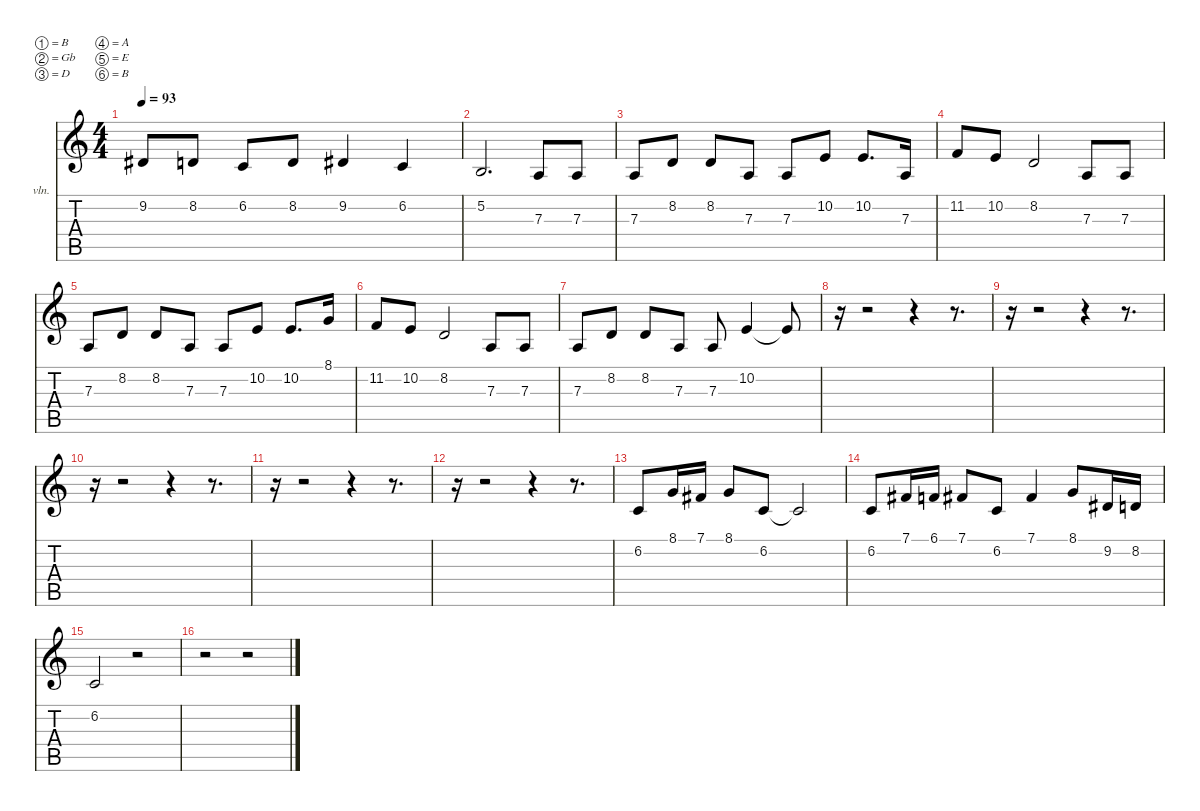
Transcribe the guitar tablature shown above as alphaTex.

\defaultSystemsLayout 2
\hideDynamics
\bracketExtendMode nobrackets
\firstSystemTrackNameOrientation horizontal
\otherSystemsTrackNameOrientation horizontal
\track ("Vocals" "vln.") {instrument synthstrings1}
\staff {score tabs}
\tuning (B3 Gb3 D3 A2 E2 B1)
\ts (4 4)
\scale
1.02122
\tempo 93
\accidentals auto
\clef g2
\ottava regular
\simile none
\ks c
9.2{acc #}.8{dy f beam Up} 8.2.8{beam Up} 6.2.8{beam Up} 8.2.8{beam Up} 9.2{acc #}.4{beam Up} 6.2.4{beam Up} |
\scale
0.978779 5.2.2{d beam Up} 7.3.8{beam Up} 7.3.8{beam Up} |
\scale
1.03833 7.3.8{beam Up} 8.2.8{beam Up} 8.2.8{beam Up} 7.3.8{beam Up} 7.3.8{beam Up} 10.2.8{beam Up} 10.2.8{d beam Up} 7.3.16{beam Up} |
\scale
0.961674 11.2.8{beam Up} 10.2.8{beam Up} 8.2.2{beam Up} 7.3.8{beam Up} 7.3.8{beam Up} |
\scale
1.03833 7.3.8{beam Up} 8.2.8{beam Up} 8.2.8{beam Up} 7.3.8{beam Up} 7.3.8{beam Up} 10.2.8{beam Up} 10.2.8{d beam Up} 8.1.16{beam Up} |
\scale
0.961674 11.2.8{beam Up} 10.2.8{beam Up} 8.2.2{beam Up} 7.3.8{beam Up} 7.3.8{beam Up} |
\scale
1.03043 7.3.8{beam Up} 8.2.8{beam Up} 8.2.8{beam Up} 7.3.8{beam Up} 7.3.8{beam Up} 10.2.4{beam Up} 10.2{t}.8{beam Up} |
\scale
0.969568 r.16{beam Down} r.2{beam Down} r.4{beam Down} r.8{d beam Down} |
\scale
1.03043 r.16{beam Down} r.2{beam Down} r.4{beam Down} r.8{d beam Down} |
\scale
0.969568 r.16{beam Down} r.2{beam Down} r.4{beam Down} r.8{d beam Down} |
\scale
1.03043 r.16{beam Down} r.2{beam Down} r.4{beam Down} r.8{d beam Down} |
\scale
0.969568 r.16{beam Down} r.2{beam Down} r.4{beam Down} r.8{d beam Down} |
\scale
1.03043 6.2.8{beam Up} 8.1.16{beam Up} 7.1{acc #}.16{beam Up} 8.1.8{beam Up} 6.2.8{beam Up} 6.2{t}.2{beam Up} |
\scale
0.969568 6.2.8{beam Up} 7.1{acc #}.16{beam Up} 6.1.16{beam Up} 7.1{acc #}.8{beam Up} 6.2.8{beam Up} 7.1{acc #}.4{beam Up} 8.1.8{beam Up} 9.2{acc #}.16{beam Up} 8.2.16{beam Up} |
\scale
1.03043 6.2.2{beam Up} r.2{beam Up} |
\scale
0.969568 r.2{beam Down} r.2{beam Down}
